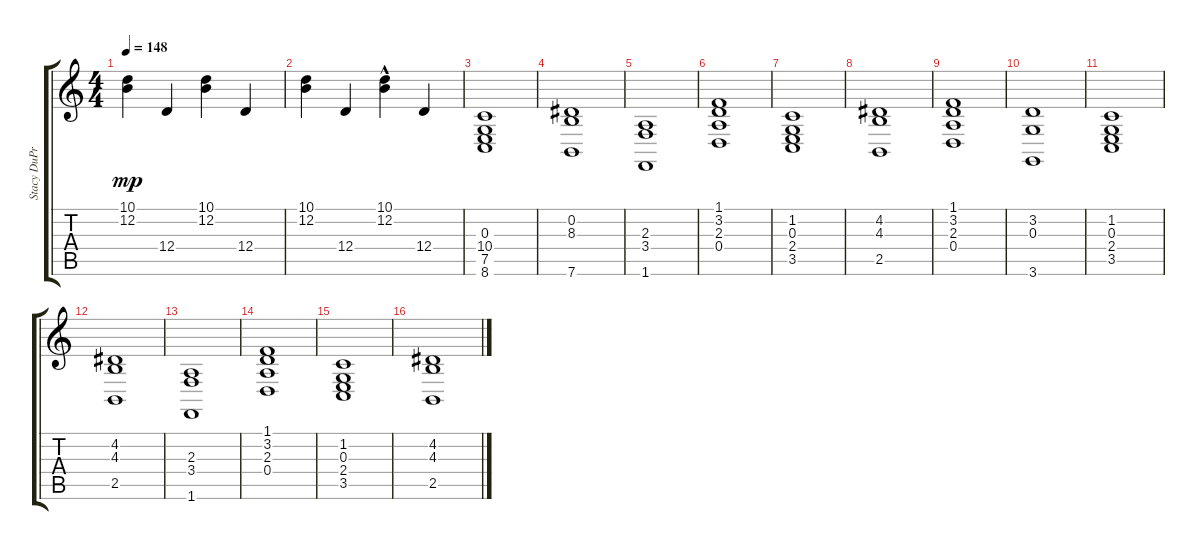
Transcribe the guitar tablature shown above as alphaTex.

\track ("Stacy DuPree" "Stacy DuPr") {instrument electricpiano1}
\staff {score tabs}
\tuning (E4 B3 G3 D3 A2 E2) {hide}
\ts (4 4)
\tempo 148
\clef g2
\ks c
(10.1 12.2).4{dy mp} 12.4.4 (10.1 12.2).4 12.4.4 |
(10.1 12.2).4 12.4.4 (10.1{hac} 12.2{hac}).4 12.4.4 |
(0.3 10.4 7.5 8.6).1 |
(0.2 8.3 7.6).1 |
(2.3 3.4 1.6).1 |
(1.1 3.2 2.3 0.4).1 |
(1.2 0.3 2.4 3.5).1 |
(4.2 4.3 2.5).1 |
(1.1 3.2 2.3 0.4).1 |
(3.2 0.3 3.6).1 |
(1.2 0.3 2.4 3.5).1 |
(4.2 4.3 2.5).1 |
(2.3 3.4 1.6).1 |
(1.1 3.2 2.3 0.4).1 |
(1.2 0.3 2.4 3.5).1 |
(4.2 4.3 2.5).1
